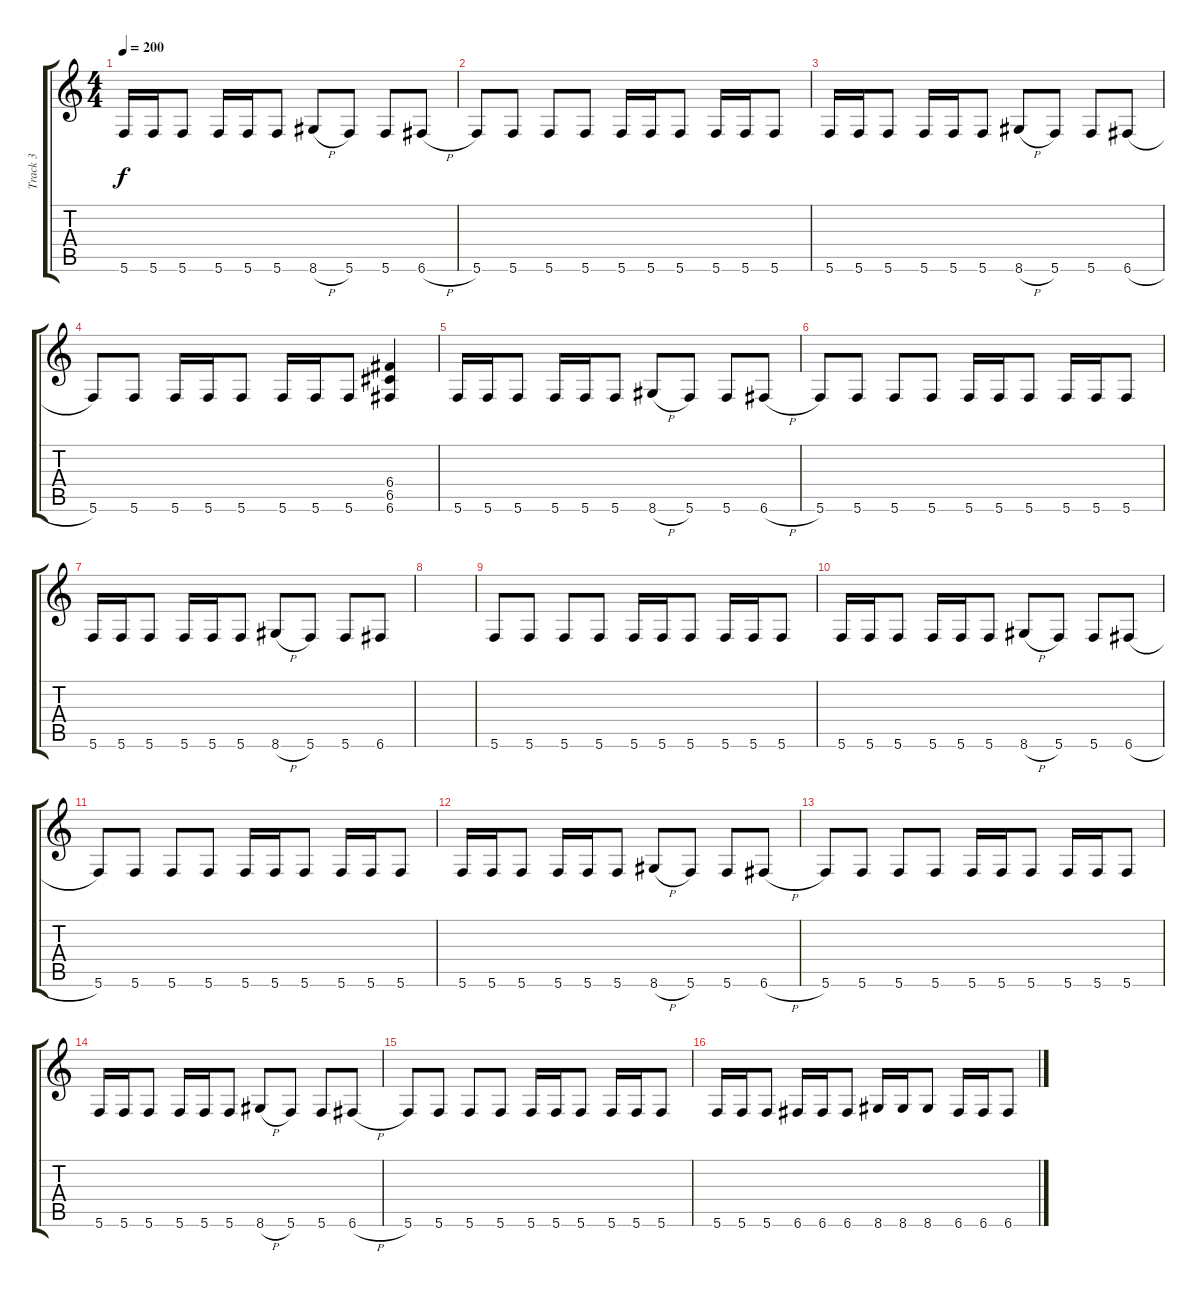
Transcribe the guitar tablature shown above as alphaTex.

\track ("Track 3" "Track 3") {instrument distortionguitar}
\staff {score tabs}
\tuning (D4 A3 F3 C3 G2 C2) {hide}
\ts (4 4)
\tempo 200
\clef g2
\ks c
5.6.16{dy f instrument distortionguitar} 5.6.16 5.6.8 5.6.16 5.6.16 5.6.8 8.6{h}.8 5.6.8 5.6.8 6.6{h}.8 |
5.6.8 5.6.8 5.6.8 5.6.8 5.6.16 5.6.16 5.6.8 5.6.16 5.6.16 5.6.8 |
5.6.16 5.6.16 5.6.8 5.6.16 5.6.16 5.6.8 8.6{h}.8 5.6.8 5.6.8 6.6{h}.8 |
5.6.8 5.6.8 5.6.16 5.6.16 5.6.8 5.6.16 5.6.16 5.6.8 (6.4 6.5 6.6).4 |
5.6.16 5.6.16 5.6.8 5.6.16 5.6.16 5.6.8 8.6{h}.8 5.6.8 5.6.8 6.6{h}.8 |
5.6.8 5.6.8 5.6.8 5.6.8 5.6.16 5.6.16 5.6.8 5.6.16 5.6.16 5.6.8 |
5.6.16 5.6.16 5.6.8 5.6.16 5.6.16 5.6.8 8.6{h}.8 5.6.8 5.6.8 6.6.8 |
|
5.6.8 5.6.8 5.6.8 5.6.8 5.6.16 5.6.16 5.6.8 5.6.16 5.6.16 5.6.8 |
5.6.16 5.6.16 5.6.8 5.6.16 5.6.16 5.6.8 8.6{h}.8 5.6.8 5.6.8 6.6{h}.8 |
5.6.8 5.6.8 5.6.8 5.6.8 5.6.16 5.6.16 5.6.8 5.6.16 5.6.16 5.6.8 |
5.6.16 5.6.16 5.6.8 5.6.16 5.6.16 5.6.8 8.6{h}.8 5.6.8 5.6.8 6.6{h}.8 |
5.6.8 5.6.8 5.6.8 5.6.8 5.6.16 5.6.16 5.6.8 5.6.16 5.6.16 5.6.8 |
5.6.16 5.6.16 5.6.8 5.6.16 5.6.16 5.6.8 8.6{h}.8 5.6.8 5.6.8 6.6{h}.8 |
5.6.8 5.6.8 5.6.8 5.6.8 5.6.16 5.6.16 5.6.8 5.6.16 5.6.16 5.6.8 |
5.6.16 5.6.16 5.6.8 6.6.16 6.6.16 6.6.8 8.6.16 8.6.16 8.6.8 6.6.16 6.6.16 6.6.8
